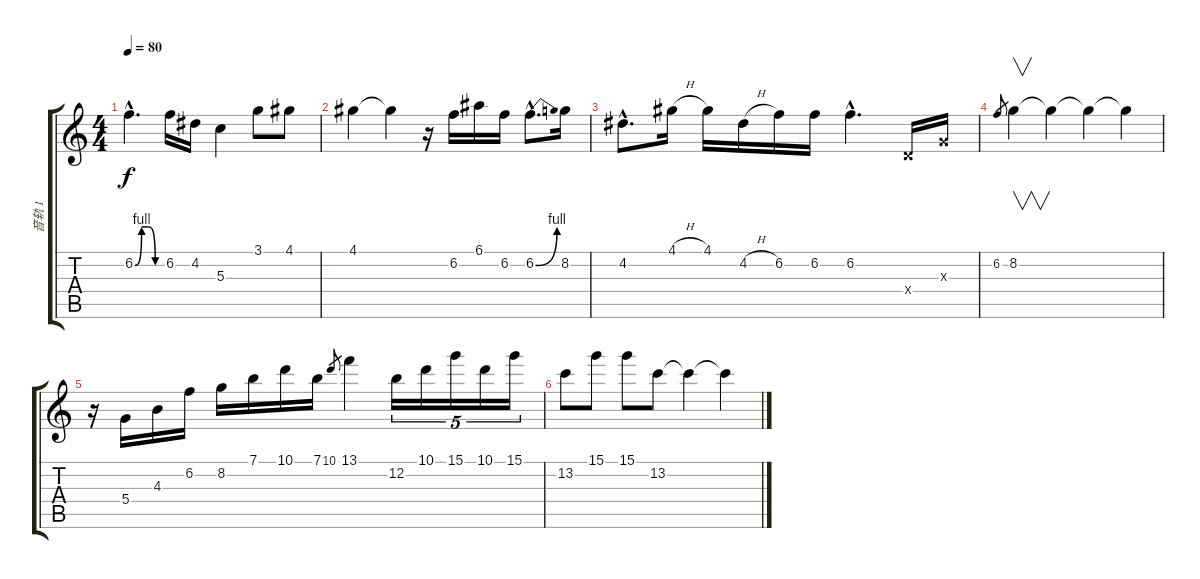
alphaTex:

\track ("音轨 1" "音轨 1") {instrument distortionguitar}
\staff {score tabs}
\tuning (E4 B3 G3 D3 A2 E2) {hide}
\ts (4 4)
\tempo 80
\clef g2
\ks c
6.2{be (custom 0 0 15 4 30 4 45 0 60 0) hac}.4{d dy f} 6.2.16 4.2.16 5.3.4 3.1.8 4.1.8 |
4.1.4 4.1{t}.4 r.16 6.2.16 6.1.16 6.2.16 6.2{be (bend 0 0 60 4) hac}.8{d} 8.2.16 |
4.2{hac}.8{d} 4.1{h}.16 4.1.16 4.2{h}.16 6.2.16 6.2.16 6.2{hac}.4{d} 0.4{x}.16 0.3{x}.16 |
6.2.8{gr} 8.2.4{v} 8.2{t}.4 8.2{t}.4 8.2{t}.4 |
r.16 5.4.16 4.3.16 6.2.16 8.2.16 7.1.16 10.1.16 7.1.16 10.1.8{gr} 13.1.4 12.2.16{tu (5 4)} 10.1.16{tu (5 4)} 15.1.16{tu (5 4)} 10.1.16{tu (5 4)} 15.1.16{tu (5 4)} |
13.2.8 15.1.8 15.1.8 13.2.8 13.2{t}.4 13.2{t}.4
